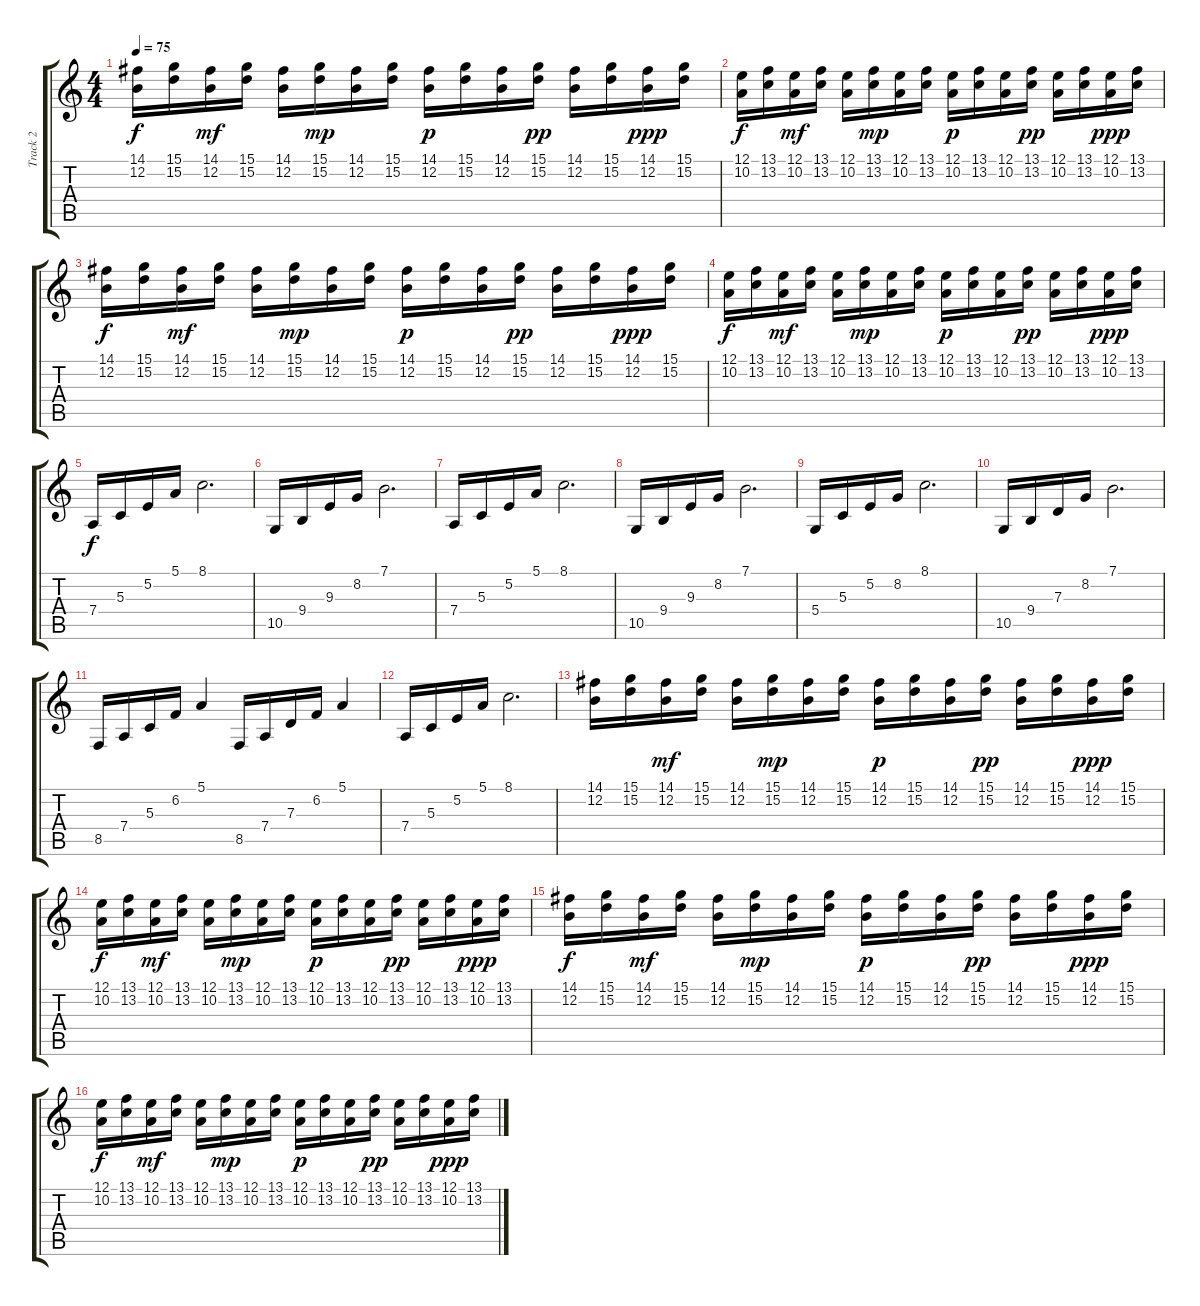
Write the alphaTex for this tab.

\track ("Track 2" "Track 2") {instrument orchestralharp}
\staff {score tabs}
\tuning (E4 B3 G3 D3 A2 E2) {hide}
\ts (4 4)
\tempo 75
\clef g2
\ks c
(14.1 12.2).16{dy f} (15.1 15.2).16 (14.1 12.2).16{dy mf} (15.1 15.2).16 (14.1 12.2).16 (15.1 15.2).16{dy mp} (14.1 12.2).16 (15.1 15.2).16 (14.1 12.2).16{dy p} (15.1 15.2).16 (14.1 12.2).16 (15.1 15.2).16{dy pp} (14.1 12.2).16 (15.1 15.2).16 (14.1 12.2).16{dy ppp} (15.1 15.2).16 |
(12.1 10.2).16{dy f} (13.1 13.2).16 (12.1 10.2).16{dy mf} (13.1 13.2).16 (12.1 10.2).16 (13.1 13.2).16{dy mp} (12.1 10.2).16 (13.1 13.2).16 (12.1 10.2).16{dy p} (13.1 13.2).16 (12.1 10.2).16 (13.1 13.2).16{dy pp} (12.1 10.2).16 (13.1 13.2).16 (12.1 10.2).16{dy ppp} (13.1 13.2).16 |
(14.1 12.2).16{dy f} (15.1 15.2).16 (14.1 12.2).16{dy mf} (15.1 15.2).16 (14.1 12.2).16 (15.1 15.2).16{dy mp} (14.1 12.2).16 (15.1 15.2).16 (14.1 12.2).16{dy p} (15.1 15.2).16 (14.1 12.2).16 (15.1 15.2).16{dy pp} (14.1 12.2).16 (15.1 15.2).16 (14.1 12.2).16{dy ppp} (15.1 15.2).16 |
(12.1 10.2).16{dy f} (13.1 13.2).16 (12.1 10.2).16{dy mf} (13.1 13.2).16 (12.1 10.2).16 (13.1 13.2).16{dy mp} (12.1 10.2).16 (13.1 13.2).16 (12.1 10.2).16{dy p} (13.1 13.2).16 (12.1 10.2).16 (13.1 13.2).16{dy pp} (12.1 10.2).16 (13.1 13.2).16 (12.1 10.2).16{dy ppp} (13.1 13.2).16 |
7.4.16{dy f} 5.3.16 5.2.16 5.1.16 8.1.2{d} |
10.5.16 9.4.16 9.3.16 8.2.16 7.1.2{d} |
7.4.16 5.3.16 5.2.16 5.1.16 8.1.2{d} |
10.5.16 9.4.16 9.3.16 8.2.16 7.1.2{d} |
5.4.16 5.3.16 5.2.16 8.2.16 8.1.2{d} |
10.5.16 9.4.16 7.3.16 8.2.16 7.1.2{d} |
8.5.16 7.4.16 5.3.16 6.2.16 5.1.4 8.5.16 7.4.16 7.3.16 6.2.16 5.1.4 |
7.4.16 5.3.16 5.2.16 5.1.16 8.1.2{d} |
(14.1 12.2).16 (15.1 15.2).16 (14.1 12.2).16{dy mf} (15.1 15.2).16 (14.1 12.2).16 (15.1 15.2).16{dy mp} (14.1 12.2).16 (15.1 15.2).16 (14.1 12.2).16{dy p} (15.1 15.2).16 (14.1 12.2).16 (15.1 15.2).16{dy pp} (14.1 12.2).16 (15.1 15.2).16 (14.1 12.2).16{dy ppp} (15.1 15.2).16 |
(12.1 10.2).16{dy f} (13.1 13.2).16 (12.1 10.2).16{dy mf} (13.1 13.2).16 (12.1 10.2).16 (13.1 13.2).16{dy mp} (12.1 10.2).16 (13.1 13.2).16 (12.1 10.2).16{dy p} (13.1 13.2).16 (12.1 10.2).16 (13.1 13.2).16{dy pp} (12.1 10.2).16 (13.1 13.2).16 (12.1 10.2).16{dy ppp} (13.1 13.2).16 |
(14.1 12.2).16{dy f} (15.1 15.2).16 (14.1 12.2).16{dy mf} (15.1 15.2).16 (14.1 12.2).16 (15.1 15.2).16{dy mp} (14.1 12.2).16 (15.1 15.2).16 (14.1 12.2).16{dy p} (15.1 15.2).16 (14.1 12.2).16 (15.1 15.2).16{dy pp} (14.1 12.2).16 (15.1 15.2).16 (14.1 12.2).16{dy ppp} (15.1 15.2).16 |
(12.1 10.2).16{dy f} (13.1 13.2).16 (12.1 10.2).16{dy mf} (13.1 13.2).16 (12.1 10.2).16 (13.1 13.2).16{dy mp} (12.1 10.2).16 (13.1 13.2).16 (12.1 10.2).16{dy p} (13.1 13.2).16 (12.1 10.2).16 (13.1 13.2).16{dy pp} (12.1 10.2).16 (13.1 13.2).16 (12.1 10.2).16{dy ppp} (13.1 13.2).16
